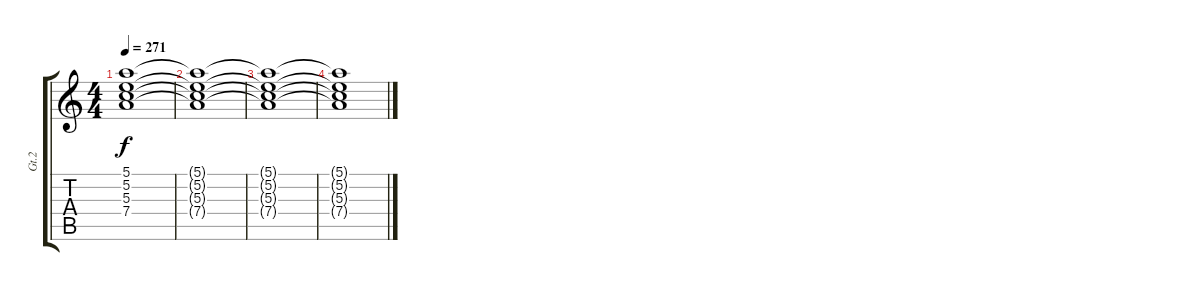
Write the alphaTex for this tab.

\track ("Gt.2" "Gt.2") {instrument distortionguitar}
\staff {score tabs}
\tuning (E4 B3 G3 D3 A2 E2) {hide}
\ts (4 4)
\tempo 271
\clef g2
\ks c
(5.1{t} 5.2{t} 5.3{t} 7.4{t}).1{dy f} |
(5.1{t} 5.2{t} 5.3{t} 7.4{t}).1 |
(5.1{t} 5.2{t} 5.3{t} 7.4{t}).1 |
(5.1{t} 5.2{t} 5.3{t} 7.4{t}).1
